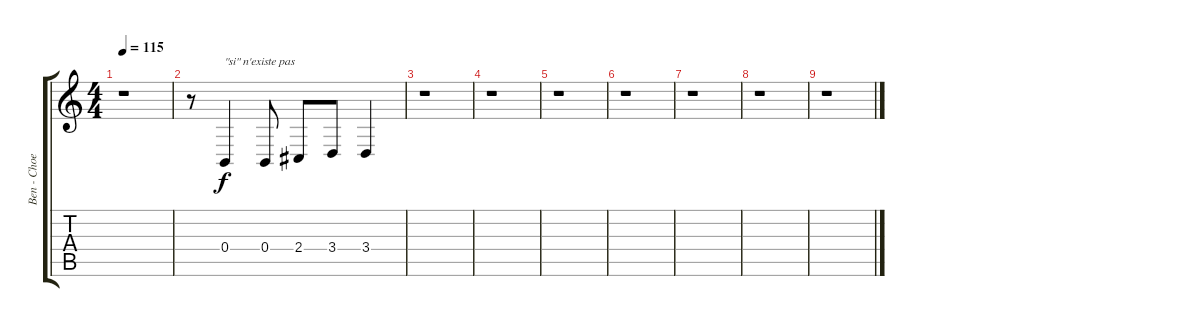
\track ("Ben - Choeurs" "Ben - Choe") {instrument synthbrass1}
\staff {score tabs}
\tuning (Db4 Ab3 E3 B2 Gb2 B1) {hide}
\ts (4 4)
\tempo 115
\clef g2
\ks c
r.1{dy f} |
r.8 0.4.4{txt "\"si\" n'existe pas"} 0.4.8 2.4.8 3.4.8 3.4.4 |
r.1 |
r.1 |
r.1 |
r.1 |
r.1 |
r.1 |
r.1
